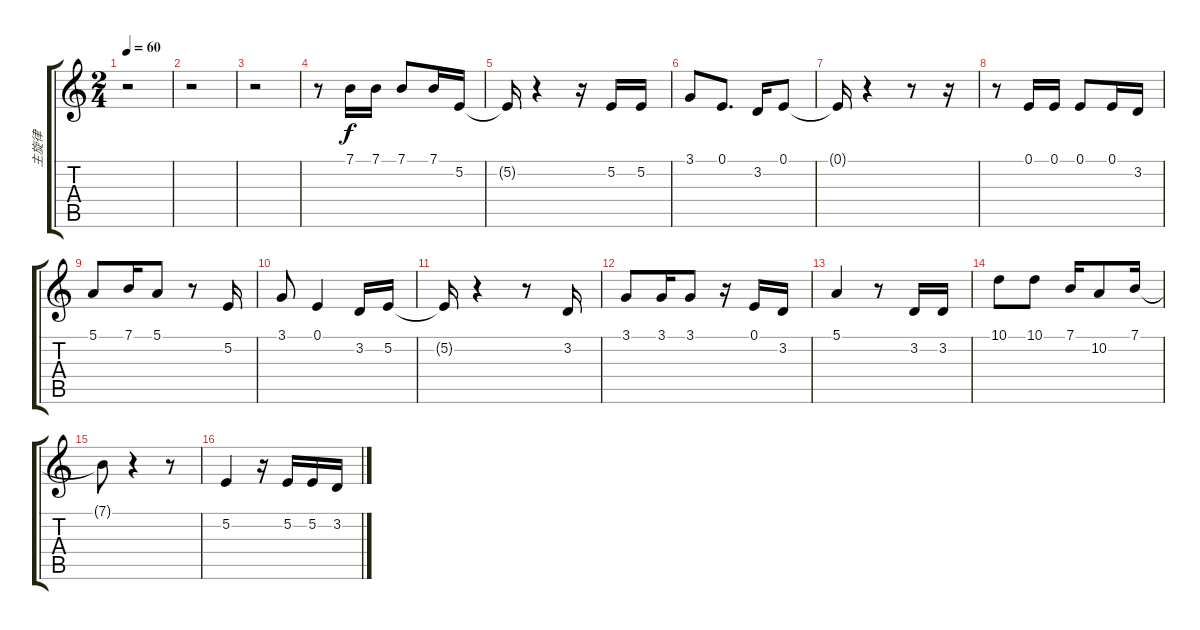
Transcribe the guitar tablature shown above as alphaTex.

\track ("主旋律" "主旋律") {instrument pad1newage}
\staff {score tabs}
\tuning (E4 B3 G3 D3 A2 E2) {hide}
\ts (2 4)
\tempo 60
\clef g2
\ks c
r.2{dy f} |
r.2 |
r.2 |
r.8 7.1.16 7.1.16 7.1.8 7.1.16 5.2.16 |
5.2{t}.16 r.4 r.16 5.2.16 5.2.16 |
3.1.8 0.1.8{d} 3.2.16 0.1.8 |
0.1{t}.16 r.4 r.8 r.16 |
r.8 0.1.16 0.1.16 0.1.8 0.1.16 3.2.16 |
5.1.8 7.1.16 5.1.8 r.8 5.2.16 |
3.1.8 0.1.4 3.2.16 5.2.16 |
5.2{t}.16 r.4 r.8 3.2.16 |
3.1.8 3.1.16 3.1.8 r.16 0.1.16 3.2.16 |
5.1.4 r.8 3.2.16 3.2.16 |
10.1.8 10.1.8 7.1.16 10.2.8 7.1.16 |
7.1{t}.8 r.4 r.8 |
5.2.4 r.16 5.2.16 5.2.16 3.2.16
